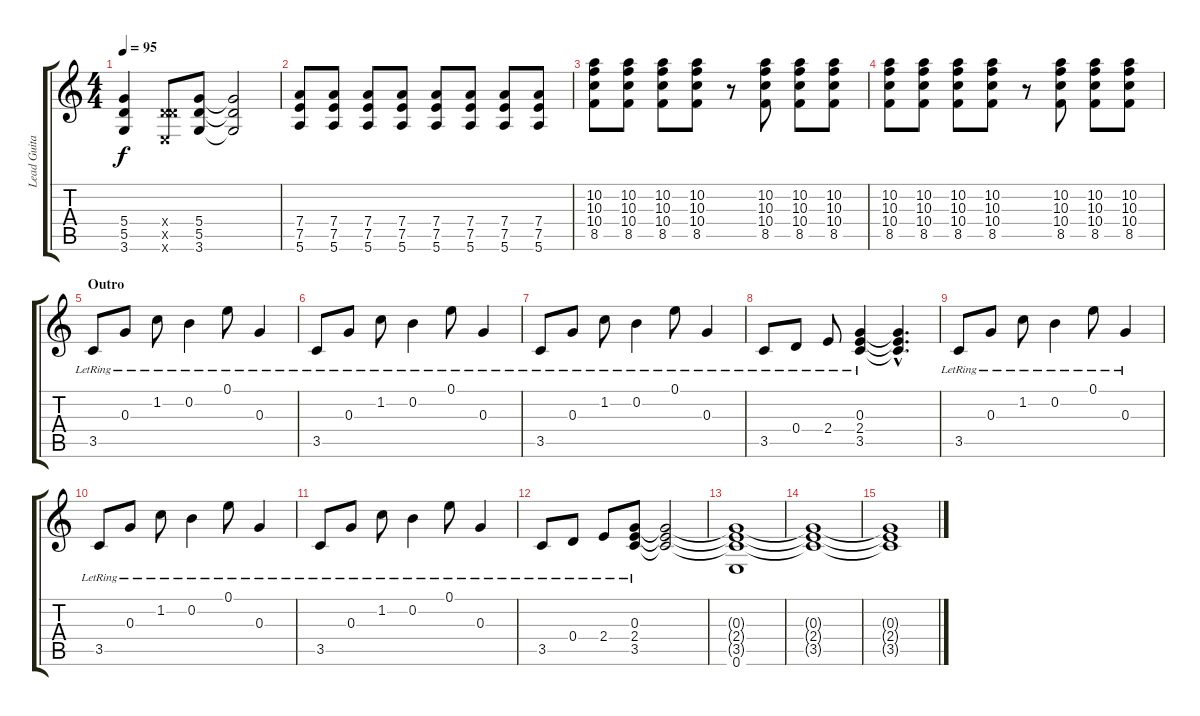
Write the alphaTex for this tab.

\track ("Lead Guitar" "Lead Guita") {instrument acousticguitarsteel}
\staff {score tabs}
\tuning (E4 B3 G3 D3 A2 E2) {hide}
\ts (4 4)
\tempo 95
\clef g2
\ks c
(5.4 5.5 3.6).4{dy f} (0.4{x} 5.5{x} 0.6{x}).8 (5.4 5.5 3.6).8 (5.4{t} 5.5{t} 3.6{t}).2 |
(7.4 7.5 5.6).8 (7.4 7.5 5.6).8 (7.4 7.5 5.6).8 (7.4 7.5 5.6).8 (7.4 7.5 5.6).8 (7.4 7.5 5.6).8 (7.4 7.5 5.6).8 (7.4 7.5 5.6).8 |
(10.2 10.3 10.4 8.5).8 (10.2 10.3 10.4 8.5).8 (10.2 10.3 10.4 8.5).8 (10.2 10.3 10.4 8.5).8 r.8 (10.2 10.3 10.4 8.5).8 (10.2 10.3 10.4 8.5).8 (10.2 10.3 10.4 8.5).8 |
(10.2 10.3 10.4 8.5).8 (10.2 10.3 10.4 8.5).8 (10.2 10.3 10.4 8.5).8 (10.2 10.3 10.4 8.5).8 r.8 (10.2 10.3 10.4 8.5).8 (10.2 10.3 10.4 8.5).8 (10.2 10.3 10.4 8.5).8 |
\section ("" "Outro")
3.5{lr}.8{instrument acousticguitarsteel} 0.3{lr}.8 1.2{lr}.8 0.2{lr}.4 0.1{lr}.8 0.3{lr}.4 |
3.5{lr}.8 0.3{lr}.8 1.2{lr}.8 0.2{lr}.4 0.1{lr}.8 0.3{lr}.4 |
3.5{lr}.8 0.3{lr}.8 1.2{lr}.8 0.2{lr}.4 0.1{lr}.8 0.3{lr}.4 |
3.5{lr}.8 0.4{lr}.8 2.4{lr}.8 (0.3{lr} 2.4{lr} 3.5{lr}).4 (0.3{hac t} 2.4{hac t} 3.5{hac t}).4{d} |
3.5{lr}.8 0.3{lr}.8 1.2{lr}.8 0.2{lr}.4 0.1{lr}.8 0.3{lr}.4 |
3.5{lr}.8 0.3{lr}.8 1.2{lr}.8 0.2{lr}.4 0.1{lr}.8 0.3{lr}.4 |
3.5{lr}.8 0.3{lr}.8 1.2{lr}.8 0.2{lr}.4 0.1{lr}.8 0.3{lr}.4 |
3.5{lr}.8 0.4{lr}.8 2.4{lr}.8 (0.3{lr} 2.4{lr} 3.5).8 (0.3{t} 2.4{t} 3.5{t}).2 |
(0.3{t} 2.4{t} 3.5{t} 0.6).1 |
(0.3{t} 2.4{t} 3.5{t}).1 |
(0.3{t} 2.4{t} 3.5{t}).1
